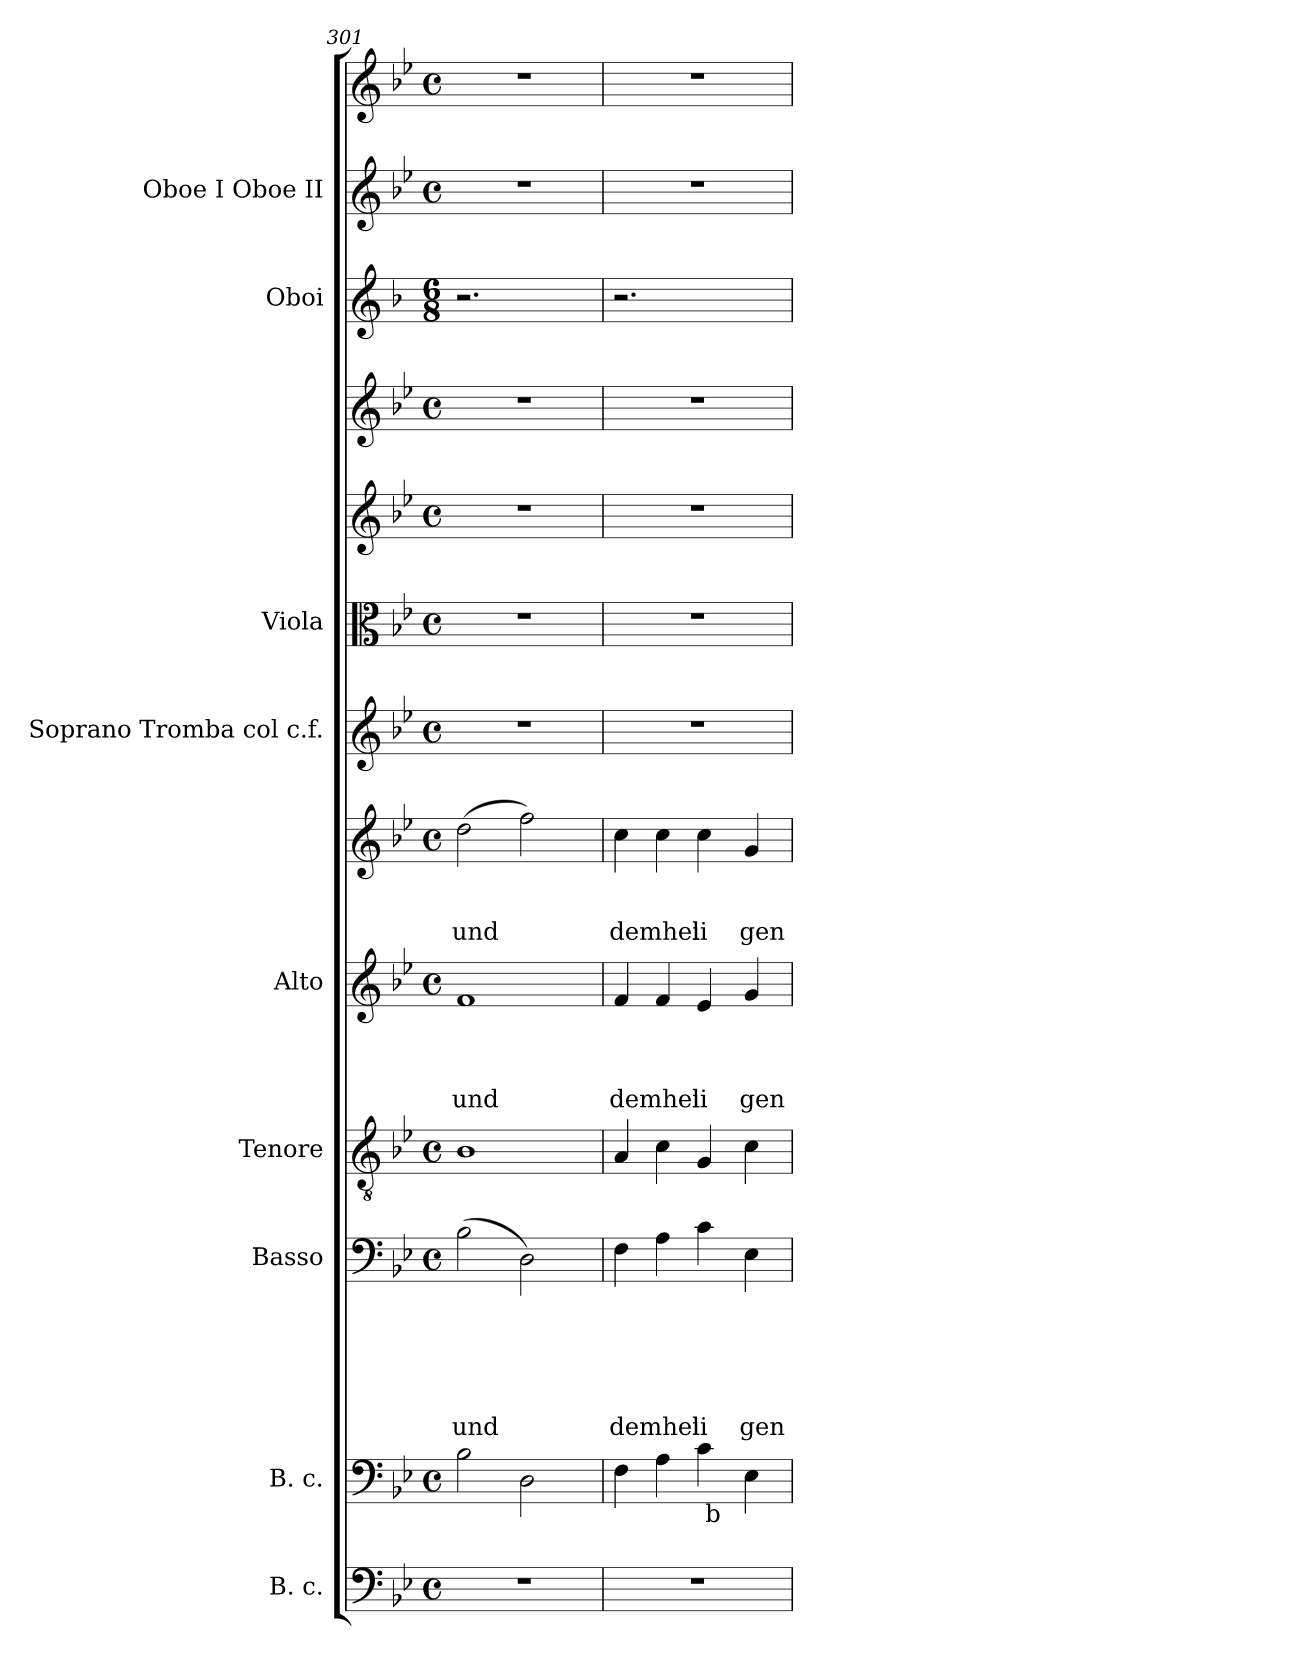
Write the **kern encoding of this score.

**kern	**kern	**kern	**text	**text	**text	**text	**text	**text	**kern	**kern	**text	**text	**text	**text	**kern	**text	**text	**text	**kern	**kern	**kern	**kern	**kern	**kern	**kern
*part12	*part11	*part10	*part10	*part10	*part10	*part10	*part10	*part10	*part9	*part8	*part8	*part8	*part8	*part8	*part7	*part7	*part7	*part7	*part6	*part5	*part4	*part3	*part2	*part1	*part1
*staff13	*staff12	*staff11	*staff11	*staff11	*staff11	*staff11	*staff11	*staff11	*staff10	*staff9	*staff9	*staff9	*staff9	*staff9	*staff8	*staff8	*staff8	*staff8	*staff7	*staff6	*staff5	*staff4	*staff3	*staff2	*staff1
*I"B. c.	*I"B. c.	*I"Basso	*	*	*	*	*	*	*I"Tenore	*I"Alto	*	*	*	*	*	*	*	*	*I"Soprano Tromba col c.f.	*I"Viola	*	*	*I"Oboi	*I"Oboe I Oboe II	*
*	*I'B. c.	*I'Basso	*	*	*	*	*	*	*I'Tenore	*I'Alto	*	*	*	*	*	*	*	*	*I'Soprano	*I'Viola	*	*	*	*I'Ob	*
*clefF4	*clefF4	*clefF4	*	*	*	*	*	*	*clefGv2	*clefG2	*	*	*	*	*clefG2	*	*	*	*clefG2	*clefC3	*clefG2	*clefG2	*clefG2	*clefG2	*clefG2
*k[b-e-]	*k[b-e-]	*k[b-e-]	*	*	*	*	*	*	*k[b-e-]	*k[b-e-]	*	*	*	*	*k[b-e-]	*	*	*	*k[b-e-]	*k[b-e-]	*k[b-e-]	*k[b-e-]	*k[b-]	*k[b-e-]	*k[b-e-]
*B-:	*B-:	*B-:	*	*	*	*	*	*	*B-:	*B-:	*	*	*	*	*B-:	*	*	*	*B-:	*B-:	*B-:	*B-:	*F:	*B-:	*B-:
*M4/4	*M4/4	*M4/4	*	*	*	*	*	*	*M4/4	*M4/4	*	*	*	*	*M4/4	*	*	*	*M4/4	*M4/4	*M4/4	*M4/4	*M6/8	*M4/4	*M4/4
*met(c)	*met(c)	*met(c)	*	*	*	*	*	*	*met(c)	*met(c)	*	*	*	*	*met(c)	*	*	*	*met(c)	*met(c)	*met(c)	*met(c)	*	*met(c)	*met(c)
=301	=301	=301	=301	=301	=301	=301	=301	=301	=301	=301	=301	=301	=301	=301	=301	=301	=301	=301	=301	=301	=301	=301	=301	=301	=301
!	!	!	!	!	!	!	!	!LO:LY:b	!	!	!	!	!	!LO:LY:b	!	!	!	!LO:LY:b	!	!	!	!	!	!	!
1r	2B-\	(>2B-\	.	.	.	.	.	und	1B-	1f	.	.	.	und	(>2dd\	.	.	und	1r	1r	1r	1r	2.r	1r	1r
.	2D>\	2D\)	.	.	.	.	.	.	.	.	.	.	.	.	2ff\)	.	.	.	.	.	.	.	.	.	.
.	.	.	.	.	.	.	.	.	.	.	.	.	.	.	.	.	.	.	.	.	.	.	4ryy	.	.
=302	=302	=302	=302	=302	=302	=302	=302	=302	=302	=302	=302	=302	=302	=302	=302	=302	=302	=302	=302	=302	=302	=302	=302	=302	=302
!	!	!	!	!	!	!	!	!LO:LY:b	!	!	!	!	!	!LO:LY:b	!	!	!	!LO:LY:b	!	!	!	!	!	!	!
*	*^	*	*	*	*	*	*	*	*	*	*	*	*	*	*	*	*	*	*	*	*	*	*	*	*
1r	4F\	2ryy	4F\	.	.	.	.	.	demhei	4A/	4f/	.	.	.	demhei	4cc\	.	.	demhei	1r	1r	1r	1r	2.r	1r	1r
.	4A\	.	4A\	.	.	.	.	.	.	4c\	4f/	.	.	.	.	4cc\	.	.	.	.	.	.	.	.	.	.
!	!	!	!	!	!	!	!	!	!LO:LY:b	!	!	!	!	!	!LO:LY:b	!	!	!	!LO:LY:b	!	!	!	!	!	!	!
.	4c\	64ryy	4c\	.	.	.	.	.	li	4G/	4e-/	.	.	.	li	4cc\	.	.	li	.	.	.	.	.	.	.
!	!	!LO:TX:b:t=b	!	!	!	!	!	!	!	!	!	!	!	!	!	!	!	!	!	!	!	!	!	!	!	!
.	.	4ryy	.	.	.	.	.	.	.	.	.	.	.	.	.	.	.	.	.	.	.	.	.	.	.	.
!	!	!	!	!	!	!	!	!	!LO:LY:b	!	!	!	!	!	!LO:LY:b	!	!	!	!LO:LY:b	!	!	!	!	!	!	!
.	4E->\	.	4E-\	.	.	.	.	.	gen	4c\	4g/	.	.	.	gen	4g/	.	.	gen	.	.	.	.	4ryy	.	.
.	.	8...ryy	.	.	.	.	.	.	.	.	.	.	.	.	.	.	.	.	.	.	.	.	.	.	.	.
*	*v	*v	*	*	*	*	*	*	*	*	*	*	*	*	*	*	*	*	*	*	*	*	*	*	*	*
=	=	=	=	=	=	=	=	=	=	=	=	=	=	=	=	=	=	=	=	=	=	=	=	=	=
*-	*-	*-	*-	*-	*-	*-	*-	*-	*-	*-	*-	*-	*-	*-	*-	*-	*-	*-	*-	*-	*-	*-	*-	*-	*-
